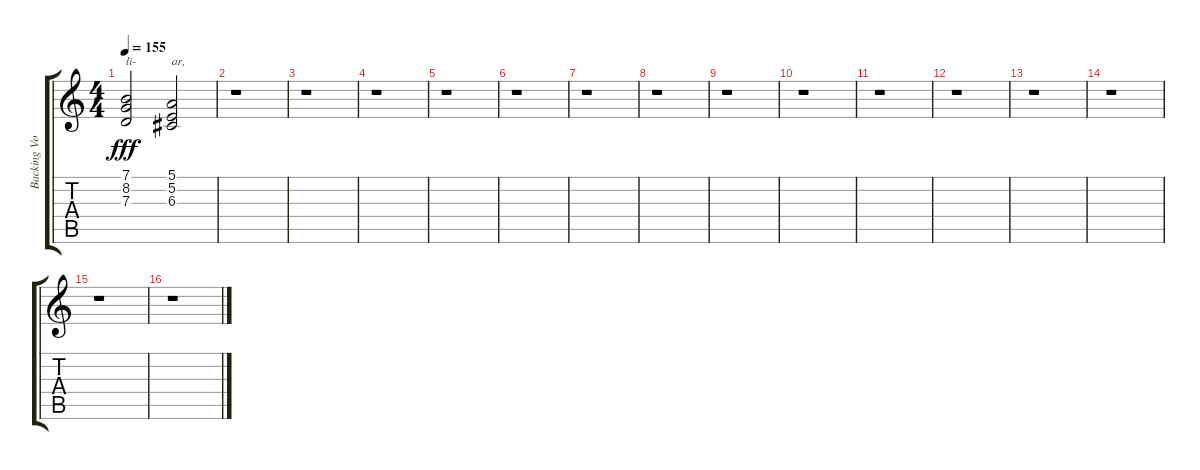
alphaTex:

\track ("Backing Vocals 2" "Backing Vo") {instrument choiraahs}
\staff {score tabs}
\tuning (E4 B3 G3 D3 A2 E2) {hide}
\ts (4 4)
\tempo 155
\clef g2
\ks c
(7.1 8.2 7.3).2{txt "li-" dy fff} (5.1 5.2 6.3).2{txt "ar,"} |
r.1 |
r.1 |
r.1 |
r.1 |
r.1 |
r.1 |
r.1 |
r.1 |
r.1 |
r.1 |
r.1 |
r.1 |
r.1 |
r.1 |
r.1
